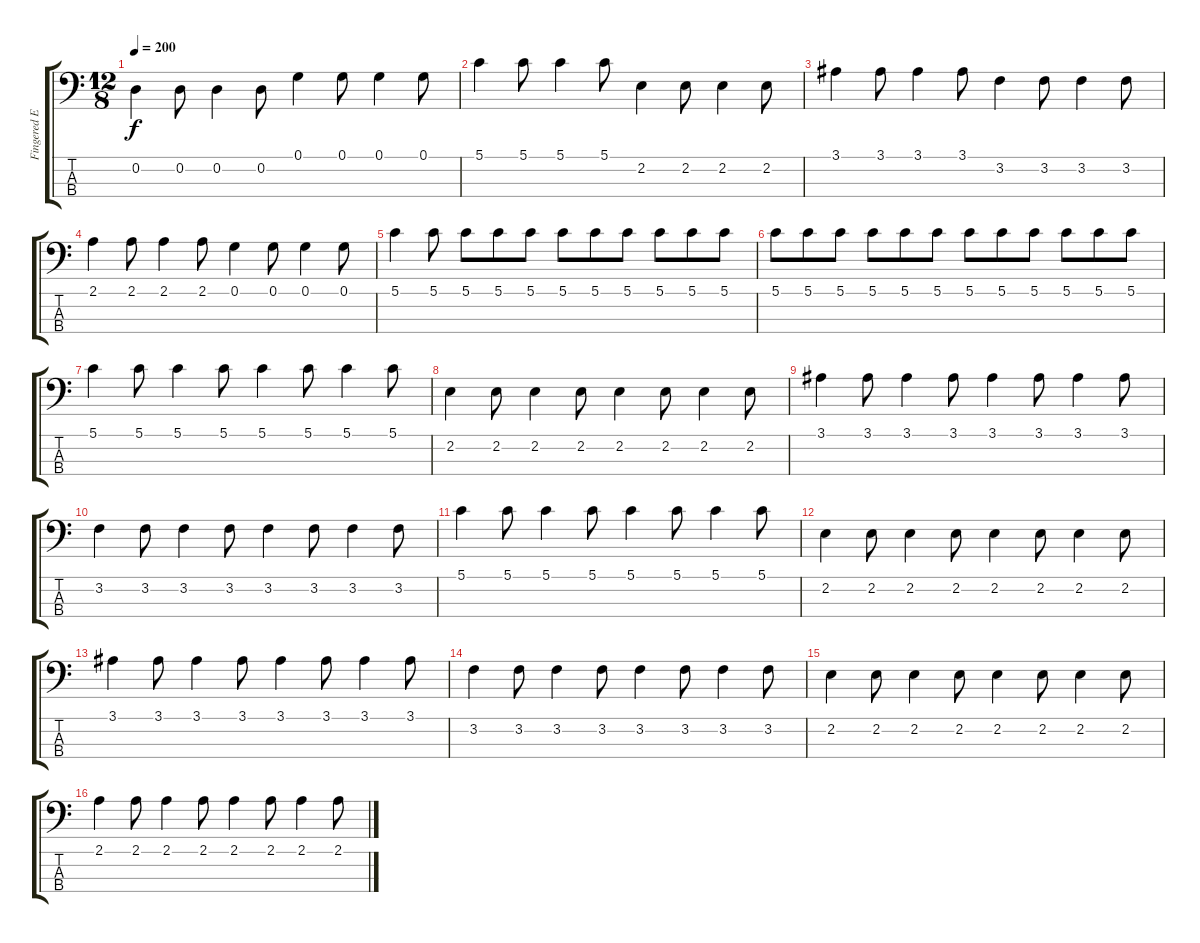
\track ("Fingered Elec Bass" "Fingered E") {instrument electricbassfinger}
\staff {score tabs}
\tuning (G2 D2 A1 E1) {hide}
\ts (12 8)
\tempo 200
\clef f4
\ks c
0.2.4{dy f} 0.2.8 0.2.4 0.2.8 0.1.4 0.1.8 0.1.4 0.1.8 |
5.1.4 5.1.8 5.1.4 5.1.8 2.2.4 2.2.8 2.2.4 2.2.8 |
3.1.4 3.1.8 3.1.4 3.1.8 3.2.4 3.2.8 3.2.4 3.2.8 |
2.1.4 2.1.8 2.1.4 2.1.8 0.1.4 0.1.8 0.1.4 0.1.8 |
5.1.4 5.1.8 5.1.8 5.1.8 5.1.8 5.1.8 5.1.8 5.1.8 5.1.8 5.1.8 5.1.8 |
5.1.8 5.1.8 5.1.8 5.1.8 5.1.8 5.1.8 5.1.8 5.1.8 5.1.8 5.1.8 5.1.8 5.1.8 |
5.1.4 5.1.8 5.1.4 5.1.8 5.1.4 5.1.8 5.1.4 5.1.8 |
2.2.4 2.2.8 2.2.4 2.2.8 2.2.4 2.2.8 2.2.4 2.2.8 |
3.1.4 3.1.8 3.1.4 3.1.8 3.1.4 3.1.8 3.1.4 3.1.8 |
3.2.4 3.2.8 3.2.4 3.2.8 3.2.4 3.2.8 3.2.4 3.2.8 |
5.1.4 5.1.8 5.1.4 5.1.8 5.1.4 5.1.8 5.1.4 5.1.8 |
2.2.4 2.2.8 2.2.4 2.2.8 2.2.4 2.2.8 2.2.4 2.2.8 |
3.1.4 3.1.8 3.1.4 3.1.8 3.1.4 3.1.8 3.1.4 3.1.8 |
3.2.4 3.2.8 3.2.4 3.2.8 3.2.4 3.2.8 3.2.4 3.2.8 |
2.2.4 2.2.8 2.2.4 2.2.8 2.2.4 2.2.8 2.2.4 2.2.8 |
2.1.4 2.1.8 2.1.4 2.1.8 2.1.4 2.1.8 2.1.4 2.1.8
